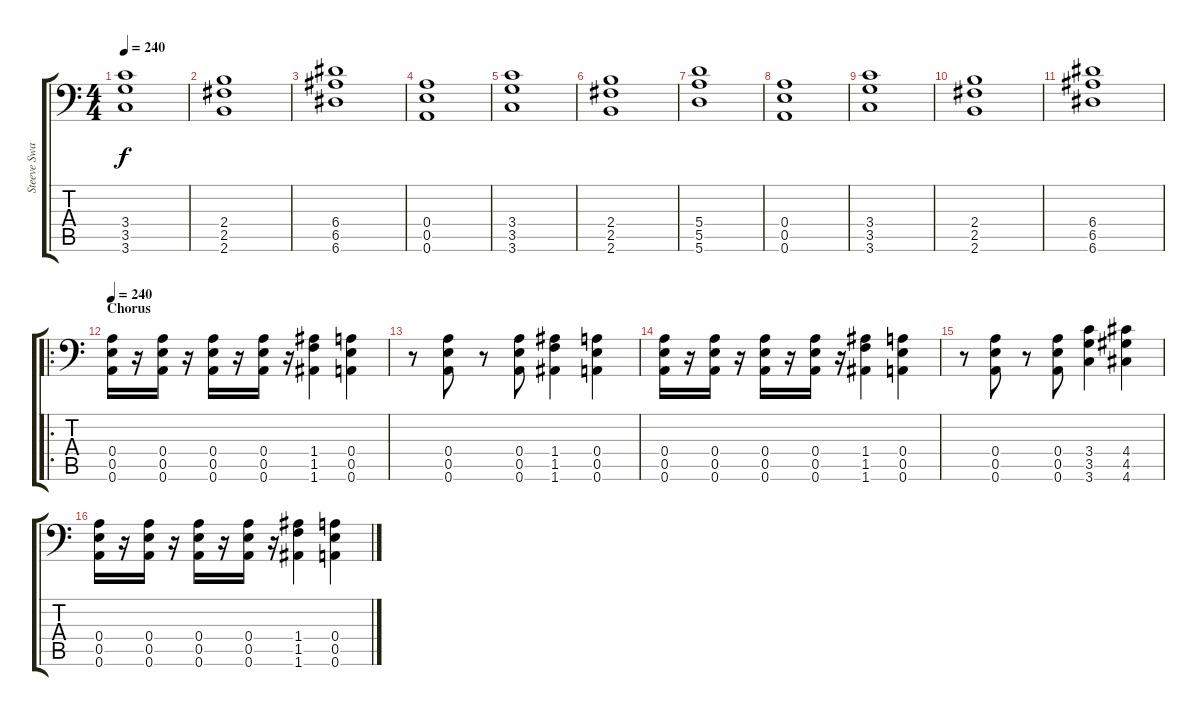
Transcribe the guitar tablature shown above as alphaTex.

\track ("Steeve Swanson - Overdub/Solo" "Steeve Swa") {instrument overdrivenguitar}
\staff {score tabs}
\tuning (B3 Gb3 D3 A2 E2 A1) {hide}
\ts (4 4)
\tempo 240
\clef f4
\ks c
(3.4 3.5 3.6).1{dy f} |
(2.4 2.5 2.6).1 |
(6.4 6.5 6.6).1 |
(0.4 0.5 0.6).1 |
(3.4 3.5 3.6).1 |
(2.4 2.5 2.6).1 |
(5.4 5.5 5.6).1 |
(0.4 0.5 0.6).1 |
(3.4 3.5 3.6).1 |
(2.4 2.5 2.6).1 |
(6.4 6.5 6.6).1 |
\ro
\section ("" "Chorus")
\tempo 240
(0.4 0.5 0.6).16{volume 12 balance 12 instrument overdrivenguitar} r.16 (0.4 0.5 0.6).16 r.16 (0.4 0.5 0.6).16 r.16 (0.4 0.5 0.6).16 r.16 (1.4 1.5 1.6).4 (0.4 0.5 0.6).4 |
r.8 (0.4 0.5 0.6).8 r.8 (0.4 0.5 0.6).8 (1.4 1.5 1.6).4 (0.4 0.5 0.6).4 |
(0.4 0.5 0.6).16 r.16 (0.4 0.5 0.6).16 r.16 (0.4 0.5 0.6).16 r.16 (0.4 0.5 0.6).16 r.16 (1.4 1.5 1.6).4 (0.4 0.5 0.6).4 |
r.8 (0.4 0.5 0.6).8 r.8 (0.4 0.5 0.6).8 (3.4 3.5 3.6).4 (4.4 4.5 4.6).4 |
(0.4 0.5 0.6).16 r.16 (0.4 0.5 0.6).16 r.16 (0.4 0.5 0.6).16 r.16 (0.4 0.5 0.6).16 r.16 (1.4 1.5 1.6).4 (0.4 0.5 0.6).4
